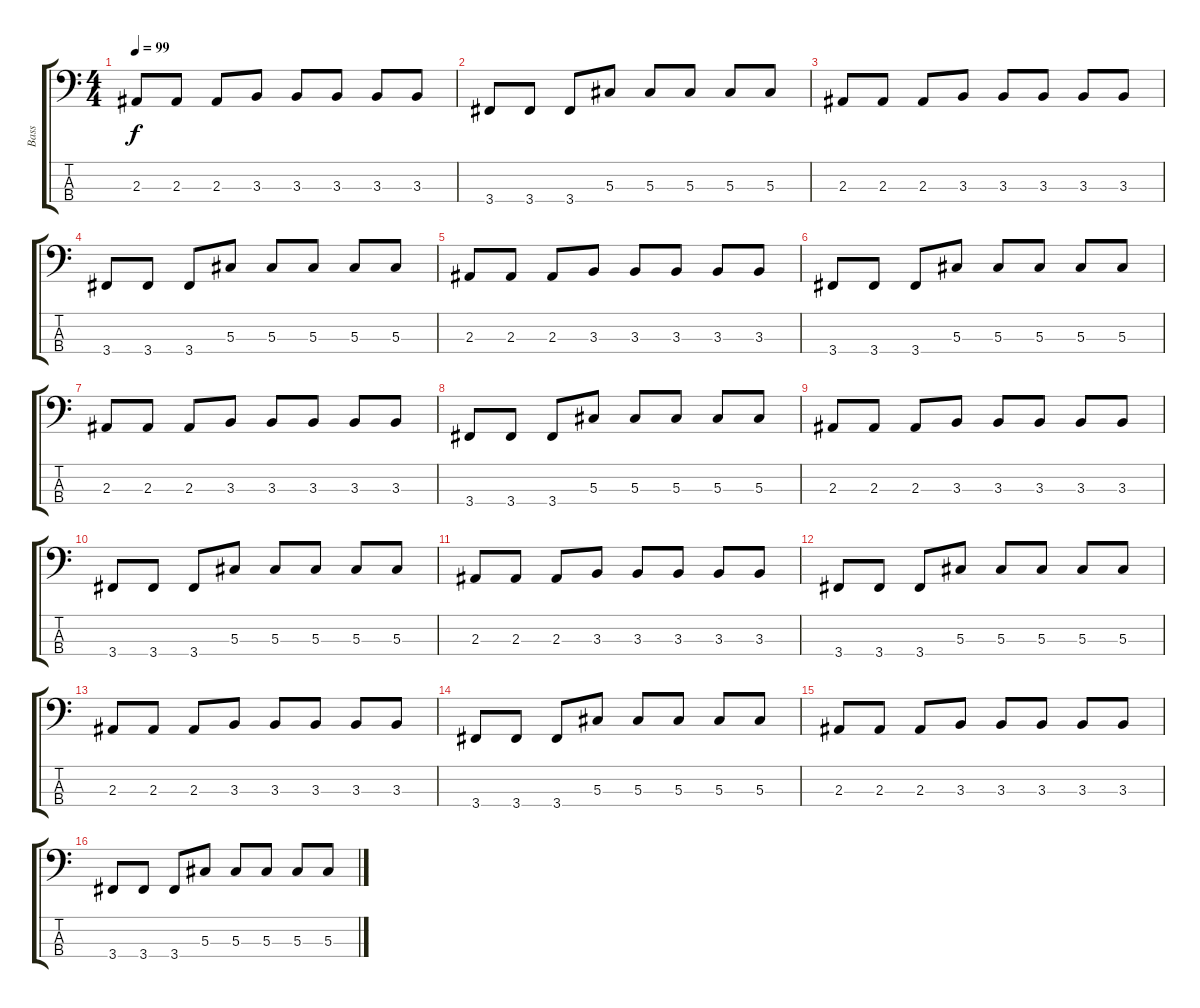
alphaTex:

\track ("Bass" "Bass") {instrument electricbassfinger}
\staff {score tabs}
\tuning (Gb2 Db2 Ab1 Eb1) {hide}
\ts (4 4)
\tempo 99
\clef f4
\ks c
2.3.8{dy f} 2.3.8 2.3.8 3.3.8 3.3.8 3.3.8 3.3.8 3.3.8 |
3.4.8 3.4.8 3.4.8 5.3.8 5.3.8 5.3.8 5.3.8 5.3.8 |
2.3.8 2.3.8 2.3.8 3.3.8 3.3.8 3.3.8 3.3.8 3.3.8 |
3.4.8 3.4.8 3.4.8 5.3.8 5.3.8 5.3.8 5.3.8 5.3.8 |
2.3.8 2.3.8 2.3.8 3.3.8 3.3.8 3.3.8 3.3.8 3.3.8 |
3.4.8 3.4.8 3.4.8 5.3.8 5.3.8 5.3.8 5.3.8 5.3.8 |
2.3.8 2.3.8 2.3.8 3.3.8 3.3.8 3.3.8 3.3.8 3.3.8 |
3.4.8 3.4.8 3.4.8 5.3.8 5.3.8 5.3.8 5.3.8 5.3.8 |
2.3.8 2.3.8 2.3.8 3.3.8 3.3.8 3.3.8 3.3.8 3.3.8 |
3.4.8 3.4.8 3.4.8 5.3.8 5.3.8 5.3.8 5.3.8 5.3.8 |
2.3.8 2.3.8 2.3.8 3.3.8 3.3.8 3.3.8 3.3.8 3.3.8 |
3.4.8 3.4.8 3.4.8 5.3.8 5.3.8 5.3.8 5.3.8 5.3.8 |
2.3.8 2.3.8 2.3.8 3.3.8 3.3.8 3.3.8 3.3.8 3.3.8 |
3.4.8 3.4.8 3.4.8 5.3.8 5.3.8 5.3.8 5.3.8 5.3.8 |
2.3.8 2.3.8 2.3.8 3.3.8 3.3.8 3.3.8 3.3.8 3.3.8 |
3.4.8 3.4.8 3.4.8 5.3.8 5.3.8 5.3.8 5.3.8 5.3.8
